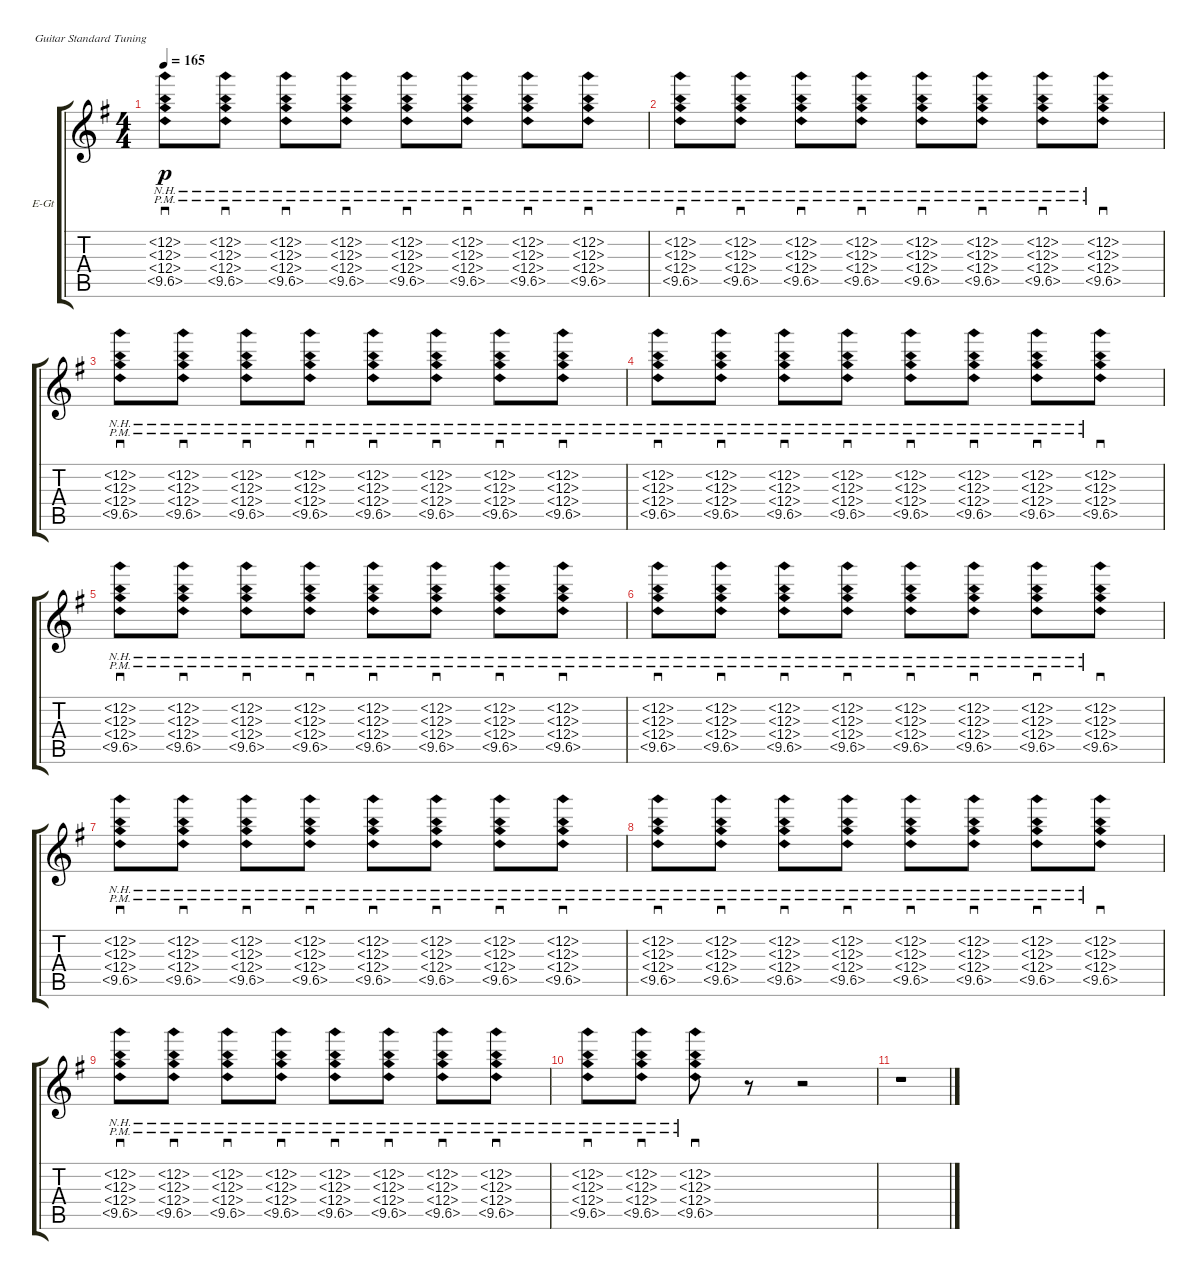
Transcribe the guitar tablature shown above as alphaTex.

\defaultSystemsLayout 4
\bracketExtendMode groupsimilarinstruments
\firstSystemTrackNameOrientation horizontal
\otherSystemsTrackNameOrientation horizontal
\track ("Albert Hammond Jr." "E-Gt") {instrument overdrivenguitar}
\staff {score tabs}
\tuning (E4 B3 G3 D3 A2 E2)
\ts (4 4)
\tempo 165
\clef g2
\ks g
(12.2{nh pm} 12.3{nh} 12.4{nh} 10.5{nh}).8{sd dy p} (12.2{nh pm} 12.3{nh} 12.4{nh} 10.5{nh}).8{sd} (12.2{nh pm} 12.3{nh} 12.4{nh} 10.5{nh}).8{sd} (12.2{nh pm} 12.3{nh} 12.4{nh} 10.5{nh}).8{sd} (12.2{nh pm} 12.3{nh} 12.4{nh} 10.5{nh}).8{sd} (12.2{nh pm} 12.3{nh} 12.4{nh} 10.5{nh}).8{sd} (12.2{nh pm} 12.3{nh} 12.4{nh} 10.5{nh}).8{sd} (12.2{nh pm} 12.3{nh} 12.4{nh} 10.5{nh}).8{sd} |
(12.2{nh pm} 12.3{nh} 12.4{nh} 10.5{nh}).8{sd} (12.2{nh pm} 12.3{nh} 12.4{nh} 10.5{nh}).8{sd} (12.2{nh pm} 12.3{nh} 12.4{nh} 10.5{nh}).8{sd} (12.2{nh pm} 12.3{nh} 12.4{nh} 10.5{nh}).8{sd} (12.2{nh pm} 12.3{nh} 12.4{nh} 10.5{nh}).8{sd} (12.2{nh pm} 12.3{nh} 12.4{nh} 10.5{nh}).8{sd} (12.2{nh pm} 12.3{nh} 12.4{nh} 10.5{nh}).8{sd} (12.2{nh pm} 12.3{nh} 12.4{nh} 10.5{nh}).8{sd} |
(12.2{nh pm} 12.3{nh} 12.4{nh} 10.5{nh}).8{sd} (12.2{nh pm} 12.3{nh} 12.4{nh} 10.5{nh}).8{sd} (12.2{nh pm} 12.3{nh} 12.4{nh} 10.5{nh}).8{sd} (12.2{nh pm} 12.3{nh} 12.4{nh} 10.5{nh}).8{sd} (12.2{nh pm} 12.3{nh} 12.4{nh} 10.5{nh}).8{sd} (12.2{nh pm} 12.3{nh} 12.4{nh} 10.5{nh}).8{sd} (12.2{nh pm} 12.3{nh} 12.4{nh} 10.5{nh}).8{sd} (12.2{nh pm} 12.3{nh} 12.4{nh} 10.5{nh}).8{sd} |
(12.2{nh pm} 12.3{nh} 12.4{nh} 10.5{nh}).8{sd} (12.2{nh pm} 12.3{nh} 12.4{nh} 10.5{nh}).8{sd} (12.2{nh pm} 12.3{nh} 12.4{nh} 10.5{nh}).8{sd} (12.2{nh pm} 12.3{nh} 12.4{nh} 10.5{nh}).8{sd} (12.2{nh pm} 12.3{nh} 12.4{nh} 10.5{nh}).8{sd} (12.2{nh pm} 12.3{nh} 12.4{nh} 10.5{nh}).8{sd} (12.2{nh pm} 12.3{nh} 12.4{nh} 10.5{nh}).8{sd} (12.2{nh pm} 12.3{nh} 12.4{nh} 10.5{nh}).8{sd} |
(12.2{nh pm} 12.3{nh} 12.4{nh} 10.5{nh}).8{sd} (12.2{nh pm} 12.3{nh} 12.4{nh} 10.5{nh}).8{sd} (12.2{nh pm} 12.3{nh} 12.4{nh} 10.5{nh}).8{sd} (12.2{nh pm} 12.3{nh} 12.4{nh} 10.5{nh}).8{sd} (12.2{nh pm} 12.3{nh} 12.4{nh} 10.5{nh}).8{sd} (12.2{nh pm} 12.3{nh} 12.4{nh} 10.5{nh}).8{sd} (12.2{nh pm} 12.3{nh} 12.4{nh} 10.5{nh}).8{sd} (12.2{nh pm} 12.3{nh} 12.4{nh} 10.5{nh}).8{sd} |
(12.2{nh pm} 12.3{nh} 12.4{nh} 10.5{nh}).8{sd} (12.2{nh pm} 12.3{nh} 12.4{nh} 10.5{nh}).8{sd} (12.2{nh pm} 12.3{nh} 12.4{nh} 10.5{nh}).8{sd} (12.2{nh pm} 12.3{nh} 12.4{nh} 10.5{nh}).8{sd} (12.2{nh pm} 12.3{nh} 12.4{nh} 10.5{nh}).8{sd} (12.2{nh pm} 12.3{nh} 12.4{nh} 10.5{nh}).8{sd} (12.2{nh pm} 12.3{nh} 12.4{nh} 10.5{nh}).8{sd} (12.2{nh pm} 12.3{nh} 12.4{nh} 10.5{nh}).8{sd} |
(12.2{nh pm} 12.3{nh} 12.4{nh} 10.5{nh}).8{sd} (12.2{nh pm} 12.3{nh} 12.4{nh} 10.5{nh}).8{sd} (12.2{nh pm} 12.3{nh} 12.4{nh} 10.5{nh}).8{sd} (12.2{nh pm} 12.3{nh} 12.4{nh} 10.5{nh}).8{sd} (12.2{nh pm} 12.3{nh} 12.4{nh} 10.5{nh}).8{sd} (12.2{nh pm} 12.3{nh} 12.4{nh} 10.5{nh}).8{sd} (12.2{nh pm} 12.3{nh} 12.4{nh} 10.5{nh}).8{sd} (12.2{nh pm} 12.3{nh} 12.4{nh} 10.5{nh}).8{sd} |
(12.2{nh pm} 12.3{nh} 12.4{nh} 10.5{nh}).8{sd} (12.2{nh pm} 12.3{nh} 12.4{nh} 10.5{nh}).8{sd} (12.2{nh pm} 12.3{nh} 12.4{nh} 10.5{nh}).8{sd} (12.2{nh pm} 12.3{nh} 12.4{nh} 10.5{nh}).8{sd} (12.2{nh pm} 12.3{nh} 12.4{nh} 10.5{nh}).8{sd} (12.2{nh pm} 12.3{nh} 12.4{nh} 10.5{nh}).8{sd} (12.2{nh pm} 12.3{nh} 12.4{nh} 10.5{nh}).8{sd} (12.2{nh pm} 12.3{nh} 12.4{nh} 10.5{nh}).8{sd} |
(12.2{nh pm} 12.3{nh} 12.4{nh} 10.5{nh}).8{sd} (12.2{nh pm} 12.3{nh} 12.4{nh} 10.5{nh}).8{sd} (12.2{nh pm} 12.3{nh} 12.4{nh} 10.5{nh}).8{sd} (12.2{nh pm} 12.3{nh} 12.4{nh} 10.5{nh}).8{sd} (12.2{nh pm} 12.3{nh} 12.4{nh} 10.5{nh}).8{sd} (12.2{nh pm} 12.3{nh} 12.4{nh} 10.5{nh}).8{sd} (12.2{nh pm} 12.3{nh} 12.4{nh} 10.5{nh}).8{sd} (12.2{nh pm} 12.3{nh} 12.4{nh} 10.5{nh}).8{sd} |
(12.2{nh pm} 12.3{nh} 12.4{nh} 10.5{nh}).8{sd} (12.2{nh pm} 12.3{nh} 12.4{nh} 10.5{nh}).8{sd} (12.2{nh pm} 12.3{nh} 12.4{nh} 10.5{nh}).8{sd} r.8 r.2 |
r.1
